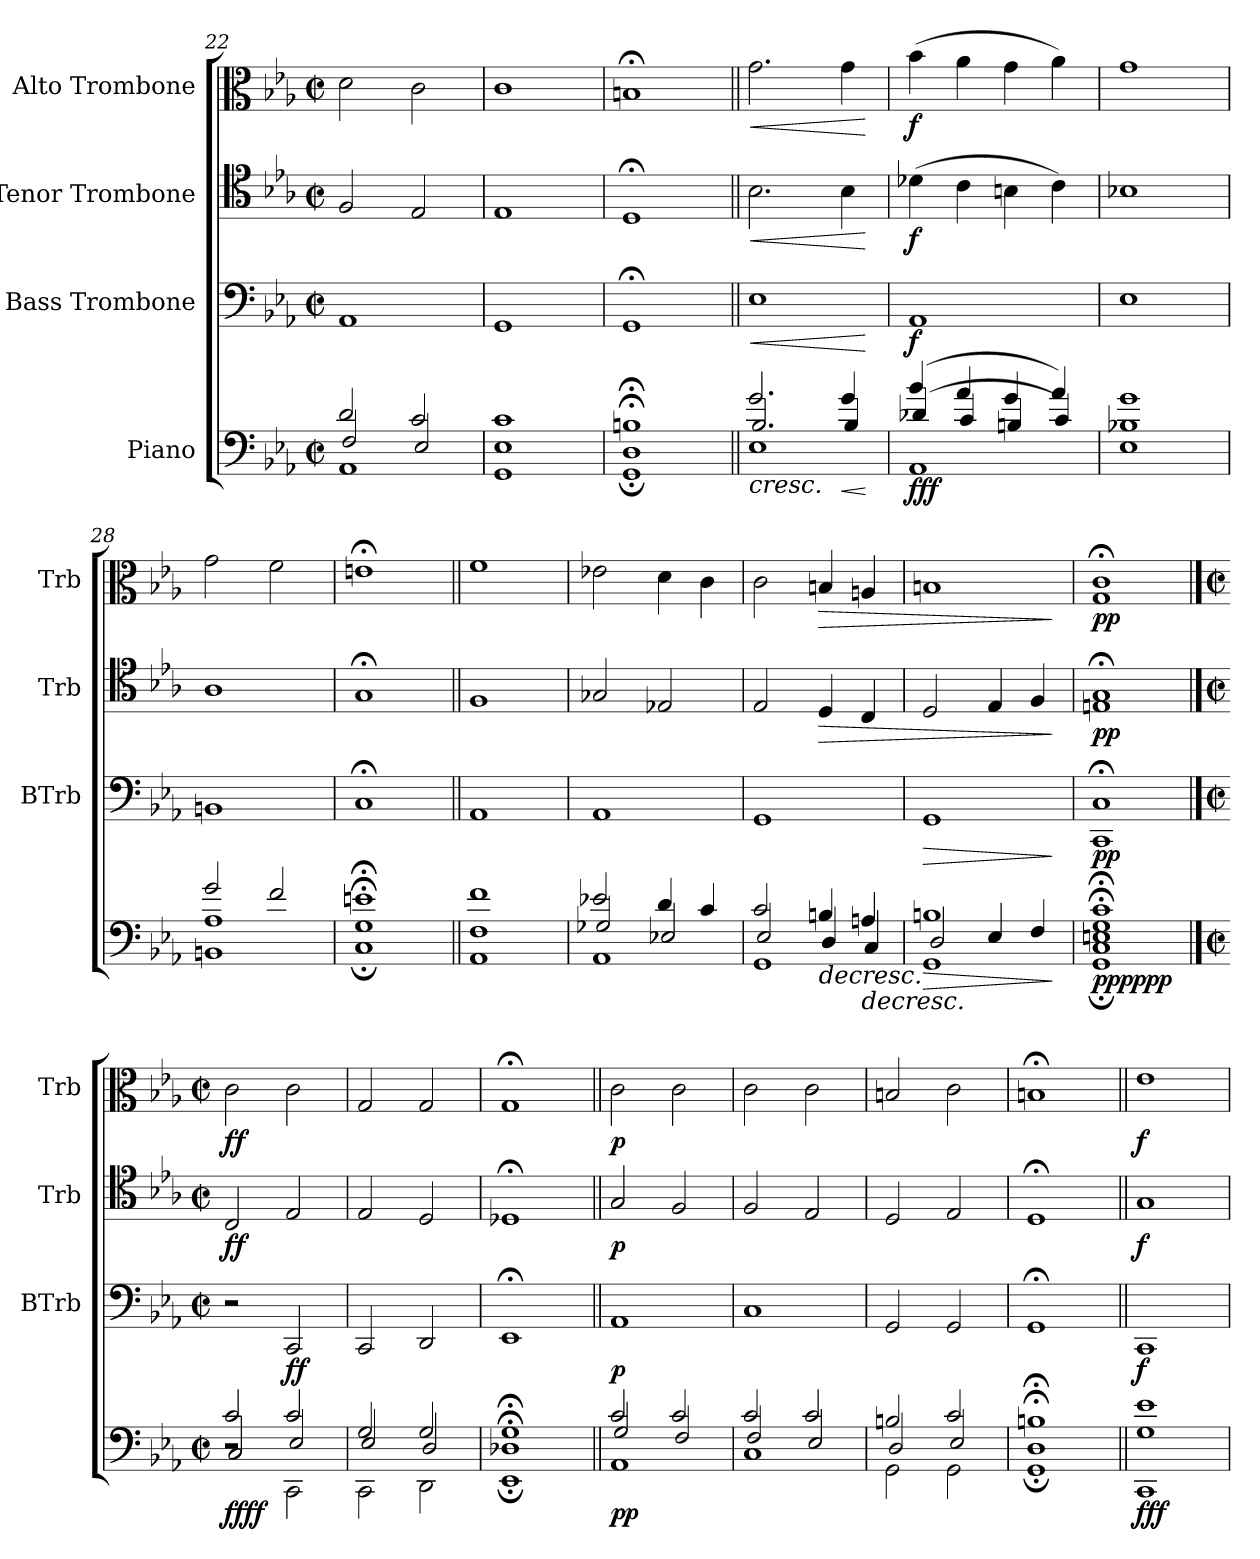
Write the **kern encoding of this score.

**kern	**dynam	**kern	**dynam	**kern	**dynam	**kern	**dynam
*part4	*part4	*part3	*part3	*part2	*part2	*part1	*part1
*staff4	*staff4	*staff3	*staff3	*staff2	*staff2	*staff1	*staff1
*I"Piano	*	*I"Bass Trombone	*	*I"Tenor Trombone	*	*I"Alto Trombone	*
*	*	*I'BTrb	*	*I'Trb	*	*I'Trb	*
*clefF4	*	*clefF4	*	*clefC4	*	*clefC3	*
*k[b-e-a-]	*	*k[b-e-a-]	*	*k[b-e-a-]	*	*k[b-e-a-]	*
*M2/2	*	*M2/2	*	*M2/2	*	*M2/2	*
*met(c|)	*	*met(c|)	*	*met(c|)	*	*met(c|)	*
=22	=22	=22	=22	=22	=22	=22	=22
*^	*	*	*	*	*	*	*
*	*^	*	*	*	*	*	*	*
2d/	1AA-	2F/	.	1AA-	.	2F/	.	2d\	.
2c/	.	2E-/	.	.	.	2E-/	.	2c\	.
=23	=23	=23	=23	=23	=23	=23	=23	=23	=23
1c	1GG	1E-	.	1GG	.	1E-	.	1c	.
=24	=24	=24	=24	=24	=24	=24	=24	=24	=24
1Bn;<Z	1GG;<	1D;<	.	1GG;<Z	.	1D;<Z	.	1Bn;<Z	.
!!LO:LB:g=z
=25||	=25||	=25||	=25||	=25||	=25||	=25||	=25||	=25||	=25||
!	!	!	!LO:HP:b	!	!LO:HP:b	!	!LO:HP:b	!	!LO:HP:b
2.g/	1E-	2.B-/	<	1E-	<	2.B-\	<	2.g\	<
!	!	!	!LO:HP:b	!	!	!	!	!	!
!	!	!	!LO:HP:n=1:b	!	!	!	!	!	!
4g/	.	4B-/	< <	.	.	4B-\	.	4g\	.
*v	*v	*v	*	*	*	*	*	*	*
.	[ [ [	.	[	.	[	.	[
=26	=26	=26	=26	=26	=26	=26	=26
*^	*	*	*	*	*	*	*
*	*^	*	*	*	*	*	*	*
!	!	!	!LO:DY:b	!	!	!	!	!	!
!	!	!	!LO:DY:n=1:b	!	!	!	!	!	!
!	!	!	!LO:DY:n=2:b	!	!LO:DY:b	!	!LO:DY:b	!	!LO:DY:b
(4b-/	1AA-	(4d-X/	f f f	1AA-	f	(4d-X\	f	(4b-\	f
4a-/	.	4c/	.	.	.	4c\	.	4a-\	.
4g/	.	4Bn/	.	.	.	4Bn\	.	4g\	.
4a-/)	.	4c/)	.	.	.	4c\)	.	4a-\)	.
=27	=27	=27	=27	=27	=27	=27	=27	=27	=27
1g	1E-	1B-X	.	1E-	.	1B-X	.	1g	.
=28	=28	=28	=28	=28	=28	=28	=28	=28	=28
2g/	1BBn	1A-	.	1BBn	.	1A-	.	2g\	.
2f/	.	.	.	.	.	.	.	2f\	.
=29	=29	=29	=29	=29	=29	=29	=29	=29	=29
1en;<	1C;<	1G;<	.	1C;<	.	1G;<	.	1en;<	.
!!LO:LB:g=z
=30||	=30||	=30||	=30||	=30||	=30||	=30||	=30||	=30||	=30||
1f	1AA-	1F	.	1AA-	.	1F	.	1f	.
=31	=31	=31	=31	=31	=31	=31	=31	=31	=31
2e-X/	1AA-	2G-X/	.	1AA-	.	2G-X/	.	2e-X\	.
4d/	.	2E-X/	.	.	.	2E-X/	.	4d\	.
4c/	.	.	.	.	.	.	.	4c\	.
=32	=32	=32	=32	=32	=32	=32	=32	=32	=32
2c/	1GG	2E-/	.	1GG	.	2E-/	.	2c\	.
!	!	!	!LO:HP:b	!	!	!	!LO:HP:b	!	!LO:HP:b
4Bn/	.	4D/	>	.	.	4D/	>	4Bn/	>
!	!	!	!LO:HP:b	!	!	!	!	!	!
4An/	.	4C/	>	.	.	4C/	.	4An/	.
=33	=33	=33	=33	=33	=33	=33	=33	=33	=33
!	!	!	!LO:HP:b	!	!LO:HP:b	!	!	!	!
1Bn	1GG	2D/	>	1GG	>	2D/	.	1Bn	.
.	.	4E-/	.	.	.	4E-/	.	.	.
.	.	4F/	.	.	.	4F/	.	.	.
*v	*v	*v	*	*	*	*	*	*	*
.	] ] ]	.	]	.	]	.	]
=34	=34	=34	=34	=34	=34	=34	=34
*^	*	*	*	*	*	*	*
*	*^	*	*	*	*	*	*	*
!	!	!	!LO:DY:b	!	!	!	!	!	!
!	!	!	!LO:DY:n=1:b	!	!	!	!	!	!
!	!	!	!LO:DY:n=2:b	!	!	!	!	!	!
!	!	!	!LO:DY:n=3:b	!	!	!	!	!	!
!	!	!	!LO:DY:n=4:b	!	!	!	!	!	!
!	!	!	!LO:DY:n=5:b	!	!LO:DY:b	!	!	!	!
!	!	!	!	!	!LO:DY:n=1:b	!	!LO:DY:b	!	!
!	!	!	!	!	!	!	!LO:DY:n=1:b	!	!LO:DY:b
!	!	!	!	!	!	!	!	!	!LO:DY:n=1:b
1c;<	1GG!;< 1C;<	1En;< 1G!;<	p p p p p p	1CC!;< 1C;<	p p	1En;< 1G!;<	p p	1G!;< 1c;<	p p
!!LO:PB:g=z
==35	==35	==35	==35	==35	==35	==35	==35	==35	==35
*M2/2	*	*	*	*M2/2	*	*M2/2	*	*M2/2	*
*met(c|)	*	*	*	*met(c|)	*	*met(c|)	*	*met(c|)	*
*	*	*	*	*	*	*	*	*MM100	*
!	!	!	!LO:DY:b	!	!	!	!	!	!
!	!	!	!LO:DY:n=1:b	!	!	!	!LO:DY:b	!	!LO:DY:b
2c/	2r	2C/	ff ff	2r	.	2C/	ff	2c\	ff
!	!	!	!	!	!LO:DY:b	!	!	!	!
2c/	2CC\	2E-/	.	2CC/	ff	2E-/	.	2c\	.
=36	=36	=36	=36	=36	=36	=36	=36	=36	=36
2G/	2CC\	2E-/	.	2CC/	.	2E-/	.	2G/	.
2G/	2DD\	2D/	.	2DD/	.	2D/	.	2G/	.
=37	=37	=37	=37	=37	=37	=37	=37	=37	=37
1G;<Z	1EE-;<	1D-X;<	.	1EE-;<	.	1D-X;<	.	1G;<Z	.
=38||	=38||	=38||	=38||	=38||	=38||	=38||	=38||	=38||	=38||
!	!	!	!LO:DY:b	!	!	!	!	!	!
!	!	!	!LO:DY:n=1:b	!	!LO:DY:b	!	!LO:DY:b	!	!LO:DY:b
2c/	1AA-	2G/	p p	1AA-	p	2G/	p	2c\	p
2c/	.	2F/	.	.	.	2F/	.	2c\	.
=39	=39	=39	=39	=39	=39	=39	=39	=39	=39
2c/	1C	2F/	.	1C	.	2F/	.	2c\	.
2c/	.	2E-/	.	.	.	2E-/	.	2c\	.
=40	=40	=40	=40	=40	=40	=40	=40	=40	=40
2Bn/	2GG\	2D/	.	2GG/	.	2D/	.	2Bn/	.
2c/	2GG\	2E-/	.	2GG/	.	2E-/	.	2c\	.
=41	=41	=41	=41	=41	=41	=41	=41	=41	=41
1Bn;<Z	1GG;<	1D;<	.	1GG;<	.	1D;<	.	1Bn;<Z	.
!!LO:LB:g=z
=42||	=42||	=42||	=42||	=42||	=42||	=42||	=42||	=42||	=42||
!	!	!	!LO:DY:b	!	!	!	!	!	!
!	!	!	!LO:DY:n=1:b	!	!	!	!	!	!
!	!	!	!LO:DY:n=2:b	!	!LO:DY:b	!	!LO:DY:b	!	!LO:DY:b
1e-	1CC	1G	f f f	1CC	f	1G	f	1e-	f
*v	*v	*v	*	*	*	*	*	*	*
=	=	=	=	=	=	=	=
*-	*-	*-	*-	*-	*-	*-	*-
